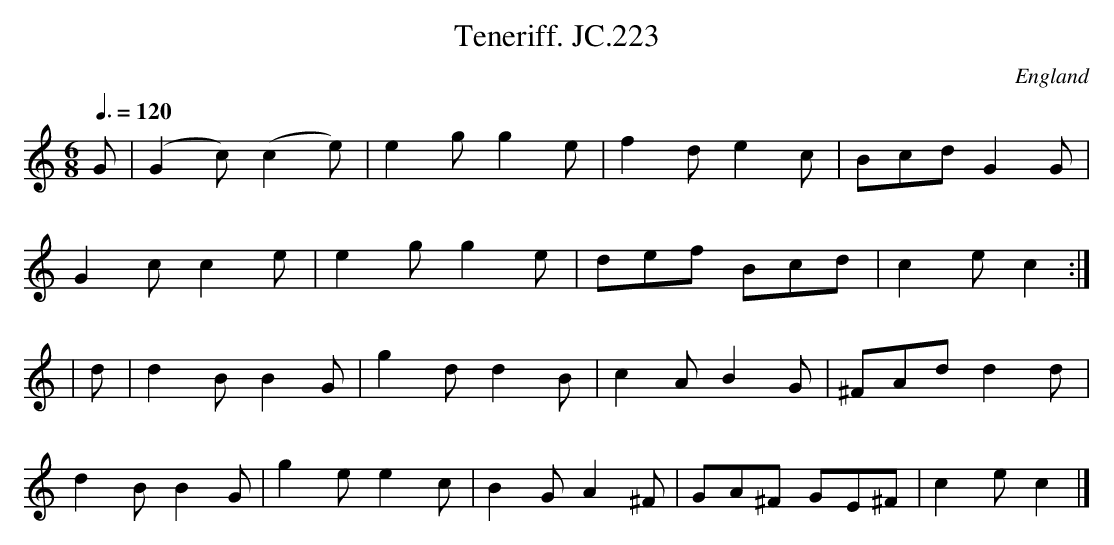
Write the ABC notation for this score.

X:1
T:Teneriff. JC.223
L:1/8
M:6/8
O:England
Q:3/8=120
K:C
G|(G2c)(c2e)|e2gg2e|f2de2c|BcdG2G|!
G2cc2e|e2gg2e|def Bcd|c2ec2:|!
|d|d2BB2G|g2dd2B|c2AB2G|^FAdd2d|!
d2BB2G|g2ee2c|B2GA2^F|GA^F GE^F|c2ec2|]
